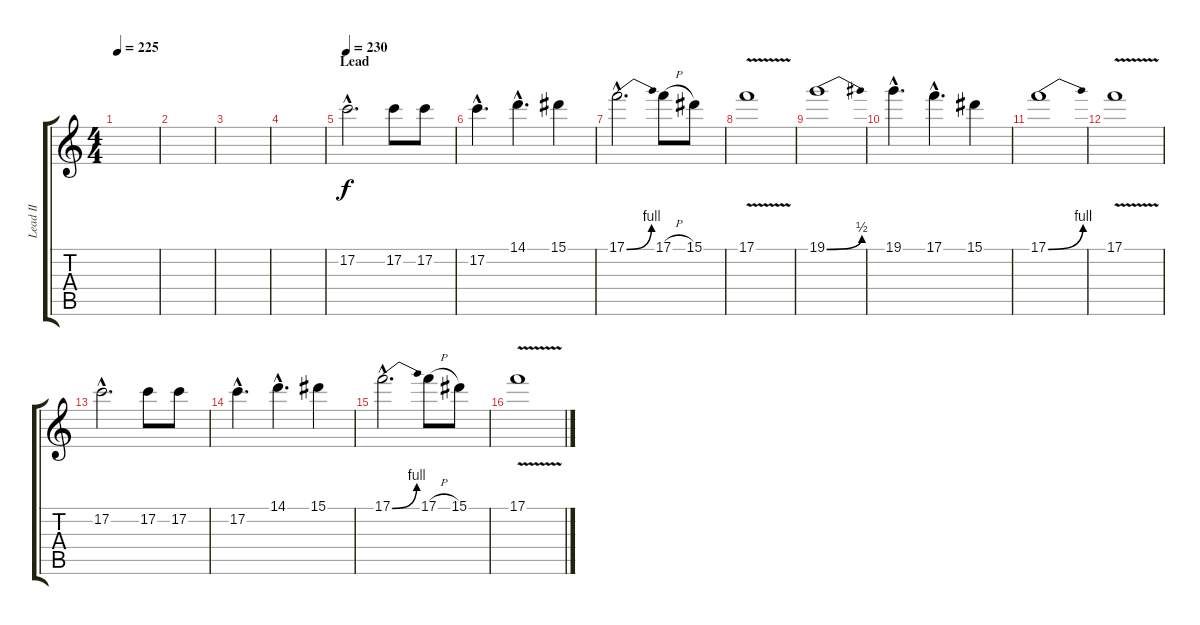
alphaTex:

\track ("Lead II" "Lead II") {instrument overdrivenguitar}
\staff {score tabs}
\tuning (C4 G3 Eb3 Bb2 F2 C2) {hide}
\ts (4 4)
\tempo 225
\clef g2
\ks c
|
|
|
|
\section ("" "Lead")
\tempo 230
17.2{hac}.2{d} 17.2.8 17.2.8 |
17.2{hac}.4{d} 14.1{hac}.4{d} 15.1.4 |
17.1{be (bend 0 0 60 4) hac}.2{d} 17.1{h}.8 15.1.8 |
17.1{v}.1 |
19.1{be (bend 0 0 60 2)}.1 |
19.1{hac}.4{d} 17.1{hac}.4{d} 15.1.4 |
17.1{be (bend 0 0 60 4)}.1 |
17.1{v}.1 |
17.2{hac}.2{d} 17.2.8 17.2.8 |
17.2{hac}.4{d} 14.1{hac}.4{d} 15.1.4 |
17.1{be (bend 0 0 60 4) hac}.2{d} 17.1{h}.8 15.1.8 |
17.1{v}.1
